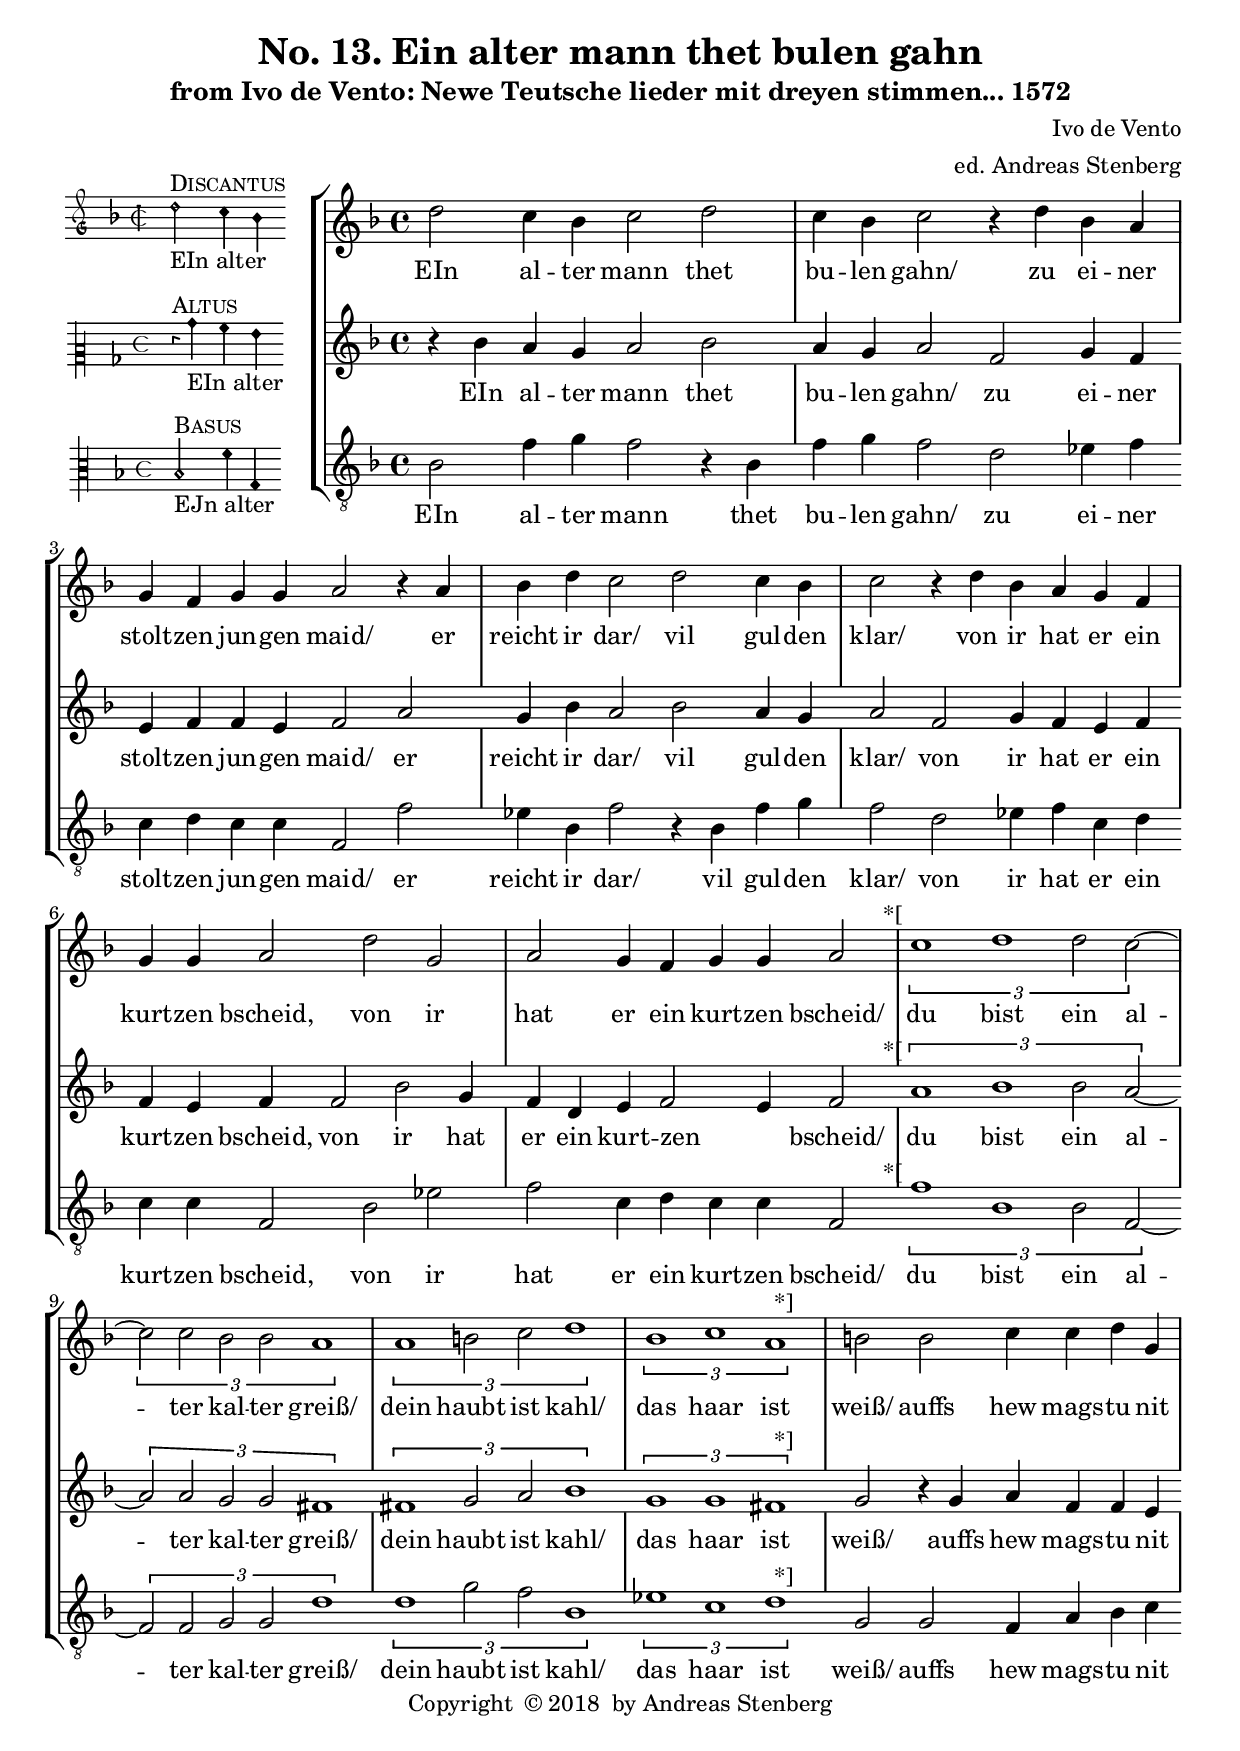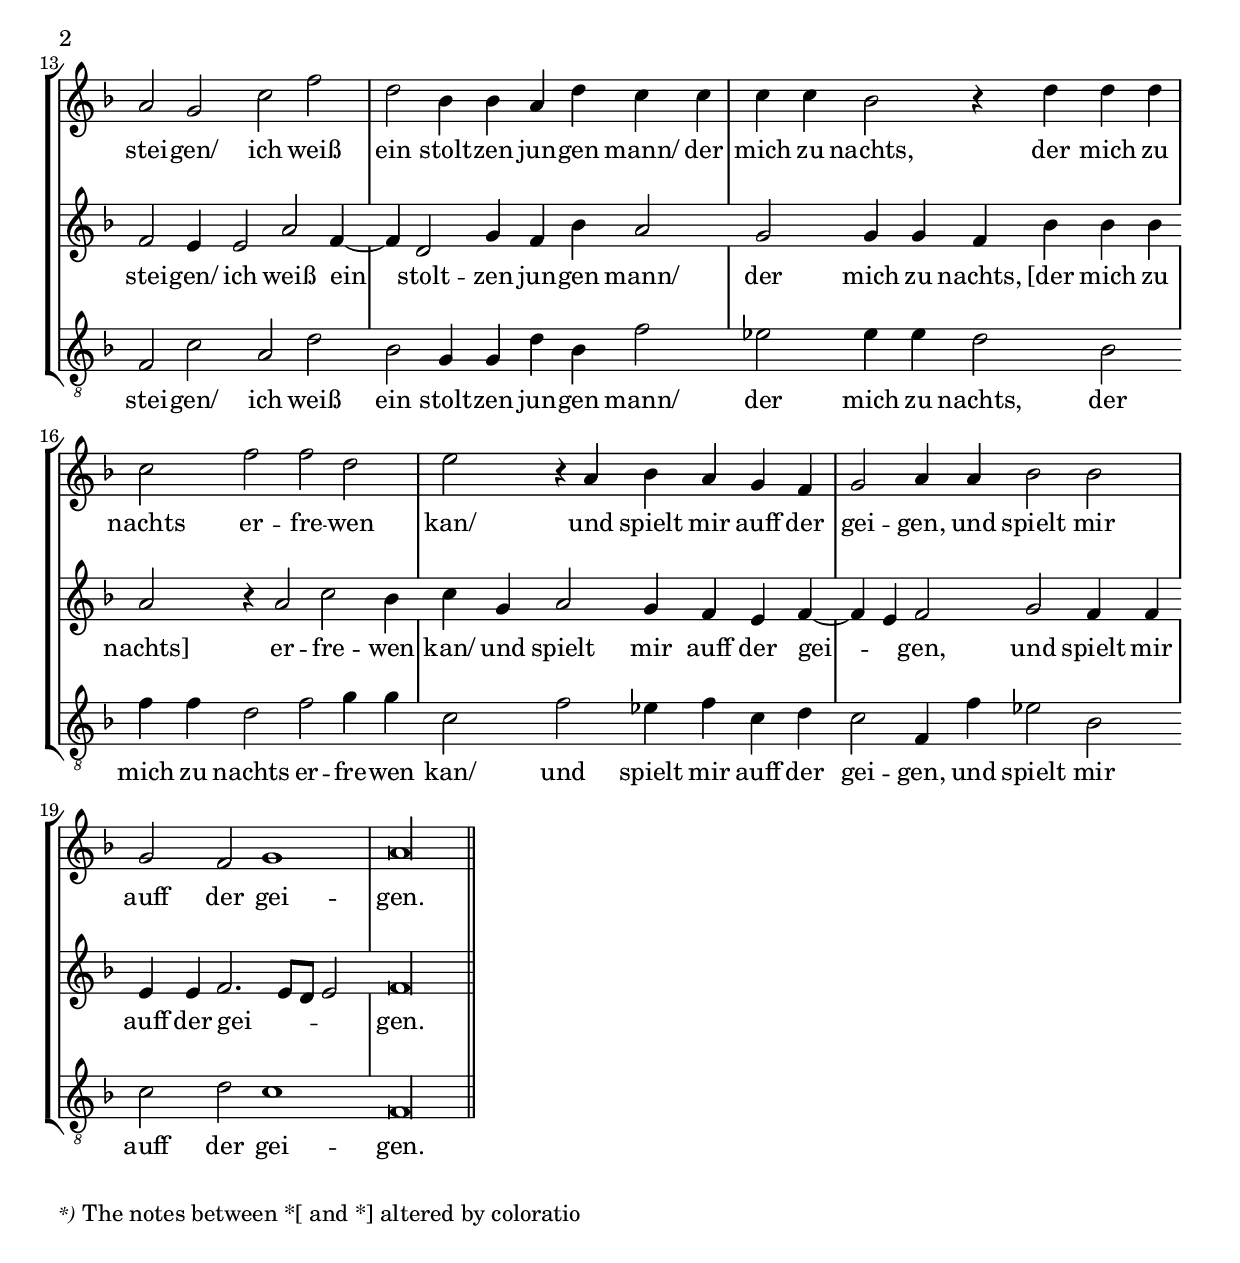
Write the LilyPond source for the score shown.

\version "2.18.0"
\include "deutsch.ly"
#(append! supported-clefs '(("mensural-f3" . ("clefs.mensural.f" 0 0))))
ficta = \once \set suggestAccidentals =##t
\header {
  title = "No. 13. Ein alter mann thet bulen gahn"
  subtitle = "from Ivo de Vento: Newe Teutsche lieder mit dreyen stimmen... 1572"
  composer = "Ivo de Vento"
  arranger = "ed. Andreas Stenberg"
  poet = ""
  meter =""
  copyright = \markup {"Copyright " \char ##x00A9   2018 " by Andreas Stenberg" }
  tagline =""
}
global = {
  \key f \major
}

sopMusic = \relative c'' {

  \set Score.tempoHideNote = ##t
  \tempo 2 = 88
  \time 4/4
  \set Timing.measureLength = #(ly:make-moment 4/2)
  %  \override Staff.BarLine.transparent = ##t
  d2 c4 b4 c2 d2
  c4 b4 c2 r4 d4 b4 a4
  g4 f4 g4 g4					%% end of first line in orig.
  a2 r4 a4
  b4 d4 c2  d2 c4 b4
  c2 r4 d4 b4 a4 g4 f4
  g4 g4 a2 d2					%% end of second line
  g,2
  a2 g4 f4 g4 g4 a2
  \tuplet 3/2 { c1^\markup { \halign #2 "*[" } d1 d2 c2~ }
  \tuplet 3/2 { c2 c2 b2 b2 a1 }
  \tuplet 3/2 { a1 h2 c2 d1 }			%% end of third line
  \tuplet 3/2 { b1 c1 a1^\markup { \halign #-2 "*]" } }
  h2 h2 c4 c4 d4 g,4
  a2 g2 c2 f2
  d2 b4 b4 a4 d4 c4 c4 				%% end of fourth line and first page
  c4 c4 b2 r4 d4 d4 d4
  c2 f2 f2 d2
  e2 r4 a,4 b4 a4 g4 f4				%% end of fifth line (first on second page)
  g2 a4 a4 b2 b2
  g2 f2 g1
  \cadenzaOn
  a\longa
  \revert Staff.BarLine.transparent
  \bar "||"
}
sopWords = \lyricmode {
  EIn al -- ter mann thet bu -- len gahn/
  zu ei -- ner stolt -- zen jun -- gen maid/
  er reicht ir dar/
  vil gul -- den klar/
  von ir hat er ein kurt -- zen bscheid,
  von ir hat er ein kurt -- zen bscheid/
  du bist ein al -- ter kal -- ter greiß/
  dein haubt ist kahl/
  das haar ist weiß/
  auffs hew mags -- tu nit stei -- gen/
  ich weiß ein stolt -- zen jun -- gen mann/
  der mich zu nachts,
  der mich zu nachts er -- fre -- wen kan/
  und spielt mir auff der gei -- gen,
  und spielt mir auff der gei -- gen.
}
altoMusic = \relative c' {
  \override Staff.BarLine.transparent = ##t
  r4 b'4 a4 g4 a2 b2
  a4 g4 a2 f2 g4 f4						%% end of first line in orig
  e4 f4 f4 e4 f2 a2
  g4 b4 a2 b2 a4 g4
  a2 f2								%% end of second line
  g4 f4 e4 f4
  f4 e4 f4 f2 b2 g4
  f4 d4 e4 f2\melisma e4\melismaEnd f2
  \tuplet 3/2 { a1^\markup { \halign #2 "*[" } b1 b2 a2~ }
  \tuplet 3/2 { a2 a2 g2 g2 fis1 }				%% end of third line
  \tuplet 3/2 { fis1 g2 a2 b1 }
  \tuplet 3/2 { g1 g1 fis1^\markup { \halign #-2 "*]" } }
  g2 r4 g4 a4 f4 f4 e4						%% end of fourth line and first page
  f2 e4 e2 a2 f4~
  f4 d2 g4 f4 b4 a2
  g2 g4 g4 f4 b4 b4 b4						%% end of fifth line (first on second page)
  a2 r4 a2 c2 b4
  c4 g4 a2 g4 f4 e4 f4~\melisma
  f4 e4\melismaEnd f2 g2 f4 f4
  e4 e4 f2.\melisma e8 d8 e2\melismaEnd
  \cadenzaOn
  f\longa
  \revert Staff.BarLine.transparent
}
altoWords = \lyricmode {
  EIn al -- ter mann thet bu -- len gahn/
  zu ei -- ner stolt -- zen jun -- gen maid/
  er reicht ir dar/
  vil gul -- den klar/
  von ir hat er ein kurt -- zen bscheid,
  von ir hat er ein kurt -- zen bscheid/
  du bist ein al -- ter kal -- ter greiß/
  dein haubt ist kahl/
  das haar ist weiß/
  auffs hew mags -- tu nit stei -- gen/
  ich weiß ein stolt -- zen jun -- gen mann/
  der mich zu nachts,
  [der mich zu nachts] er -- fre -- wen kan/
  und spielt mir auff der gei -- gen,
  und spielt mir auff der gei -- gen.
}

bassMusic = \relative c {
  \override Staff.BarLine.transparent = ##t
  b'2 f'4 g4 f2 r4 b,4
  f'4 g4 f2 d2 es4 f4						%% end of first line in orig.
  c4 d4 c4 c4 f,2 f'2
  es4 b4 f'2 r4 b,4 f'4 g4					%% end of second line
  f2 d2 es4 f4 c4 d4
  c4 c4 f,2 b2 es2
  f2 c4 d4 c4 c4 f,2						%% end of third line
  \tuplet 3/2 { f'1^\markup { \halign #2 "*[" } b,1 b2 f2~ }
  \tuplet 3/2 { f2 f2 g2 g2 d'1 }
  \tuplet 3/2 { d1 g2 f2 b,1 }
  \tuplet 3/2 { es1 c1 d1^\markup { \halign #-2 "*]" } }
  g,2 g2 f4 a4 b4 c4						%% end of fourth line and first page
  f,2 c'2 a2 d2
  b2 g4 g4 d'4 b4 f'2
  es2 es4 es4 d2 b2
  f'4 f4 d2							%% end of fifth  line (first on second page)
  f2 g4 g4
  c,2 f2 es4 f4 c4 d4
  c2 f,4 f'4 es2 b2
  c2 d2 c1
  \cadenzaOn
  f,\longa
  \revert Staff.BarLine.transparent
}
bassWords = \lyricmode {
  EIn al -- ter mann thet bu -- len gahn/
  zu ei -- ner stolt -- zen jun -- gen maid/
  er reicht ir dar/
  vil gul -- den klar/
  von ir hat er ein kurt -- zen bscheid,
  von ir hat er ein kurt -- zen bscheid/
  du bist ein al -- ter kal -- ter greiß/
  dein haubt ist kahl/
  das haar ist weiß/
  auffs hew mags -- tu nit stei -- gen/
  ich weiß ein stolt -- zen jun -- gen mann/
  der mich zu nachts,
  der mich zu nachts er -- fre -- wen kan/
  und spielt mir auff der gei -- gen,
  und spielt mir auff der gei -- gen.
}
incipitDiscantus = \markup {
  \score {
    {
      %      \set Staff.instrumentName = #"Tenor "
      \override NoteHead.style = #'neomensural
      \override Rest.style = #'neomensural
      \override Staff.TimeSignature.style = #'mensural
      \cadenzaOn
      \clef "petrucci-g"
      \key f \major
      \time 2/2

      d''2 ^\markup { \smallCaps"Discantus"} _"EIn alter "
      c''4 b'4
    }
    \layout {
      \context {
        \Voice
        \remove "Ligature_bracket_engraver"
        \consists "Mensural_ligature_engraver"
      }
      line-width = 4.5\cm
    }
  }
}


incipitAltus = \markup {
  \score {
    {
      %      \set Staff.instrumentName = #"Tenor "
      \override NoteHead.style = #'neomensural
      \override Rest.style = #'neomensural
      \override Staff.TimeSignature.style = #'mensural
      \cadenzaOn
      \clef "petrucci-c2"
      \key f \major
      \time 4/4
      r4^\markup \smallCaps"Altus"
      b'4_"EIn alter"
      a'4 g'4
    }
    \layout {
      \context {
        \Voice
        \remove "Ligature_bracket_engraver"
        \consists "Mensural_ligature_engraver"
      }
      line-width = 4.5\cm
    }
  }
}


incipitBassus = \markup {
  \score {
    {
      %      \set Staff.instrumentName = #"Tenor "
      \override NoteHead.style = #'neomensural
      \override Rest.style = #'neomensural
      \override Staff.TimeSignature.style = #'mensural
      \cadenzaOn
      \clef "petrucci-c3"
      \key f \major
      \time 4/4
      b2^\markup \smallCaps"Basus"_"EJn alter "
      f'4 g4
    }
    \layout {
      \context {
        \Voice
        \remove "Ligature_bracket_engraver"
        \consists "Mensural_ligature_engraver"
      }
      line-width = 4.5\cm
    }
  }
}


\score {
  <<
    \new StaffGroup \with {
      \override VerticalAxisGroup.staff-staff-spacing = #'((basic-distance . 12))
    } <<
      \new Staff = treble <<
        \set Staff.instrumentName = \incipitDiscantus
        \new Voice = "sopranos" {
          \set  Staff.midiInstrument ="choir aahs"
          %	\voiceOne
          << \global \sopMusic >>
        }
      >>
      \new Lyrics = sopranos { s1 }

      \new Staff = "medius" <<
        \set Staff.instrumentName = \incipitAltus

        \new Voice = "altos" {
          %	\voiceTwo
          \set  Staff.midiInstrument ="choir aahs"
          << \global \altoMusic >>
        }
      >>

      \new Lyrics = "altos" { s1 }

      \new Staff ="basses" {
        \set Staff.instrumentName = \incipitBassus

        \new Voice = "basses" {
          \set  Staff.midiInstrument ="choir aahs"
          \clef "treble_8"
          %	\voiceTwo
          << \global \bassMusic >>
        }
      }
    >>
    \new Lyrics = basses { s1 }

    \context Lyrics = sopranos \lyricsto sopranos \sopWords
    \context Lyrics = altos \lyricsto altos \altoWords
    \context Lyrics = basses \lyricsto basses \bassWords
  >>
  \layout {
    \context {
      \Score
      % no bars in staves
      %      \override BarLine.transparent = ##t

    }
    % the next three instructions keep the lyrics between the bar lines
    \context {
      \Lyrics
      \consists "Bar_engraver"
      \override BarLine.transparent = ##t
    }
    \context {
      \StaffGroup
      \consists "Separating_line_group_engraver"
    }
    \context {
      \Voice
      % no slurs
      \override Slur.transparent = ##t
      % Comment in the below "\remove" command to allow line
      % breaking also at those barlines where a note overlaps
      % into the next bar.  The command is commented out in this
      % short example score, but especially for large scores, you
      % will typically yield better line breaking and thus improve
      % overall spacing if you comment in the following command.
      %\remove "Forbid_line_break_engraver"
    }
    indent = 4.5\cm
  }

}

\markup { \small \italic *) The notes between *[ and *] altered by coloratio }
\score {
  <<
    \new StaffGroup <<
      \new Staff = treble <<
        \set Staff.instrumentName = \incipitDiscantus
        \new Voice = "sopranos" {
          \set  Staff.midiInstrument ="choir aahs"
          %	\voiceOne
          << \global \sopMusic >>
        }
      >>
      \new Lyrics = sopranos { s1 }

      \new Staff = "medius" <<
        \set Staff.instrumentName = \incipitAltus

        \new Voice = "altos" {
          %	\voiceTwo
          \set  Staff.midiInstrument ="choir aahs"
          << \global \altoMusic >>
        }
      >>

      \new Lyrics = "altos" { s1 }

      \new Staff ="basses" {
        \set Staff.instrumentName = \incipitBassus

        \new Voice = "basses" {
          \set  Staff.midiInstrument ="choir aahs"
          \clef "G_8"
          %	\voiceTwo
          << \global \bassMusic >>
        }
      }
    >>
    \new Lyrics = basses { s1 }

    \context Lyrics = sopranos \lyricsto sopranos \sopWords
    \context Lyrics = altos \lyricsto altos \altoWords
    \context Lyrics = basses \lyricsto basses \bassWords
  >>
  \midi {}
}
\paper {
  ragged-bottom = ##t
  ragged-last-bottom = ##t
  ragged-last = ##t
}

%{
convert-ly.py (GNU LilyPond) 2.18.2  convert-ly.py: Processing `'...
Applying conversion: 2.15.7, 2.15.9, 2.15.10, 2.15.16, 2.15.17,
2.15.18, 2.15.19, 2.15.20, 2.15.25, 2.15.32, 2.15.39, 2.15.40,
2.15.42, 2.15.43, 2.16.0, 2.17.0, 2.17.4, 2.17.5, 2.17.6, 2.17.11,
2.17.14, 2.17.15, 2.17.18, 2.17.19, 2.17.20, 2.17.25, 2.17.27,
2.17.29, 2.17.97, 2.18.0
%}
